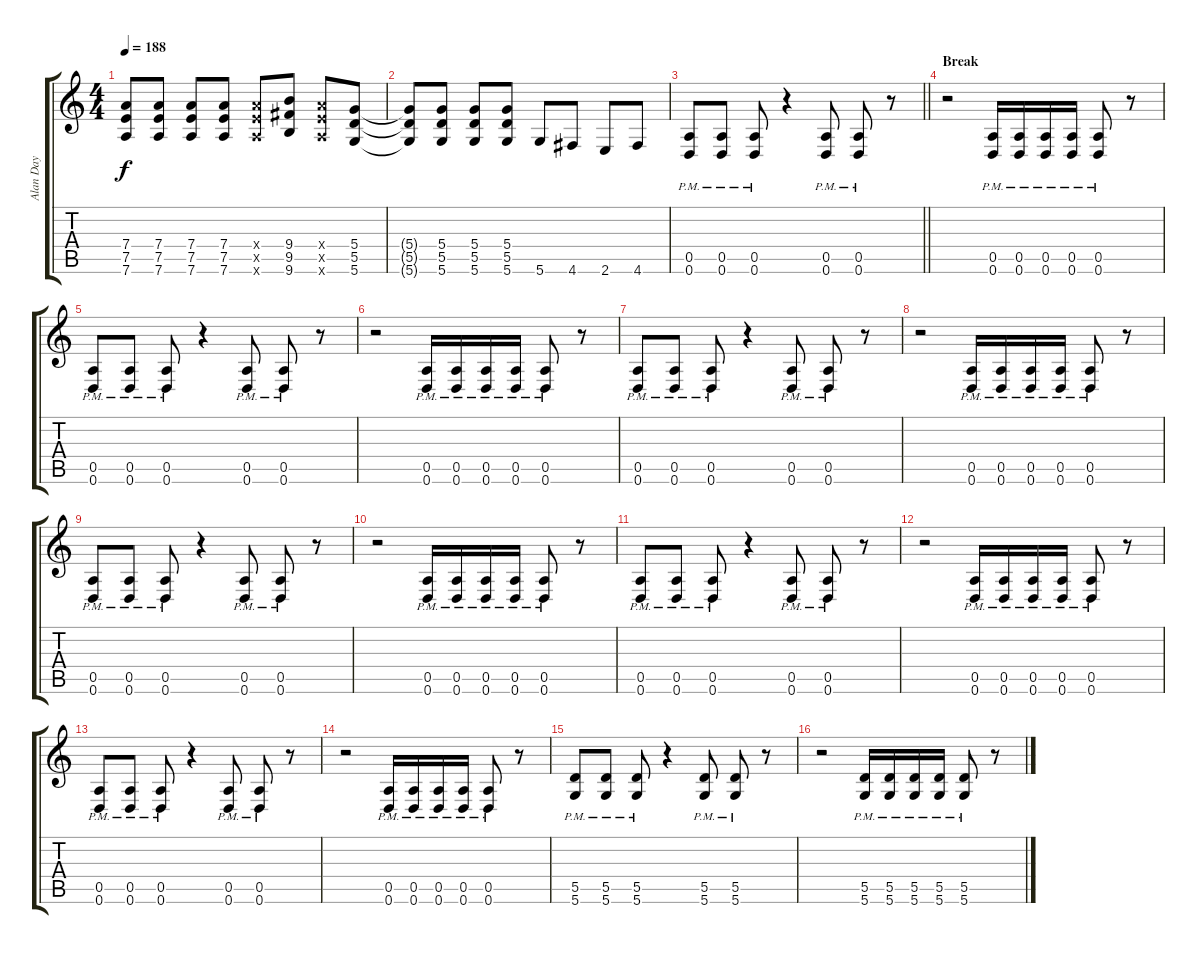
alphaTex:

\track ("Alan Day" "Alan Day") {instrument distortionguitar}
\staff {score tabs}
\tuning (E4 B3 G3 D3 A2 D2) {hide}
\ts (4 4)
\tempo 188
\clef g2
\ks c
(7.4 7.5 7.6).8{dy f} (7.4 7.5 7.6).8 (7.4 7.5 7.6).8 (7.4 7.5 7.6).8 (7.4{x} 7.5{x} 7.6{x}).8 (9.4 9.5 9.6).8 (7.4{x} 7.5{x} 7.6{x}).8 (5.4 5.5 5.6).8 |
(5.4{t} 5.5{t} 5.6{t}).8 (5.4 5.5 5.6).8 (5.4 5.5 5.6).8 (5.4 5.5 5.6).8 5.6.8 4.6.8 2.6.8 4.6.8 |
\barLineRight lightlight
(0.5{pm} 0.6{pm}).8 (0.5{pm} 0.6{pm}).8 (0.5{pm} 0.6{pm}).8 r.4 (0.5{pm} 0.6{pm}).8 (0.5{pm} 0.6{pm}).8 r.8 |
\section ("" "Break")
r.2 (0.5{pm} 0.6{pm}).16 (0.5{pm} 0.6{pm}).16 (0.5{pm} 0.6{pm}).16 (0.5{pm} 0.6{pm}).16 (0.5{pm} 0.6{pm}).8 r.8 |
(0.5{pm} 0.6{pm}).8 (0.5{pm} 0.6{pm}).8 (0.5{pm} 0.6{pm}).8 r.4 (0.5{pm} 0.6{pm}).8 (0.5{pm} 0.6{pm}).8 r.8 |
r.2 (0.5{pm} 0.6{pm}).16 (0.5{pm} 0.6{pm}).16 (0.5{pm} 0.6{pm}).16 (0.5{pm} 0.6{pm}).16 (0.5{pm} 0.6{pm}).8 r.8 |
(0.5{pm} 0.6{pm}).8 (0.5{pm} 0.6{pm}).8 (0.5{pm} 0.6{pm}).8 r.4 (0.5{pm} 0.6{pm}).8 (0.5{pm} 0.6{pm}).8 r.8 |
r.2 (0.5{pm} 0.6{pm}).16 (0.5{pm} 0.6{pm}).16 (0.5{pm} 0.6{pm}).16 (0.5{pm} 0.6{pm}).16 (0.5{pm} 0.6{pm}).8 r.8 |
(0.5{pm} 0.6{pm}).8 (0.5{pm} 0.6{pm}).8 (0.5{pm} 0.6{pm}).8 r.4 (0.5{pm} 0.6{pm}).8 (0.5{pm} 0.6{pm}).8 r.8 |
r.2 (0.5{pm} 0.6{pm}).16 (0.5{pm} 0.6{pm}).16 (0.5{pm} 0.6{pm}).16 (0.5{pm} 0.6{pm}).16 (0.5{pm} 0.6{pm}).8 r.8 |
(0.5{pm} 0.6{pm}).8 (0.5{pm} 0.6{pm}).8 (0.5{pm} 0.6{pm}).8 r.4 (0.5{pm} 0.6{pm}).8 (0.5{pm} 0.6{pm}).8 r.8 |
r.2 (0.5{pm} 0.6{pm}).16 (0.5{pm} 0.6{pm}).16 (0.5{pm} 0.6{pm}).16 (0.5{pm} 0.6{pm}).16 (0.5{pm} 0.6{pm}).8 r.8 |
(0.5{pm} 0.6{pm}).8 (0.5{pm} 0.6{pm}).8 (0.5{pm} 0.6{pm}).8 r.4 (0.5{pm} 0.6{pm}).8 (0.5{pm} 0.6{pm}).8 r.8 |
r.2 (0.5{pm} 0.6{pm}).16 (0.5{pm} 0.6{pm}).16 (0.5{pm} 0.6{pm}).16 (0.5{pm} 0.6{pm}).16 (0.5{pm} 0.6{pm}).8 r.8 |
(5.5{pm} 5.6{pm}).8 (5.5{pm} 5.6{pm}).8 (5.5{pm} 5.6{pm}).8 r.4 (5.5{pm} 5.6{pm}).8 (5.5{pm} 5.6{pm}).8 r.8 |
r.2 (5.5{pm} 5.6{pm}).16 (5.5{pm} 5.6{pm}).16 (5.5{pm} 5.6{pm}).16 (5.5{pm} 5.6{pm}).16 (5.5{pm} 5.6{pm}).8 r.8
